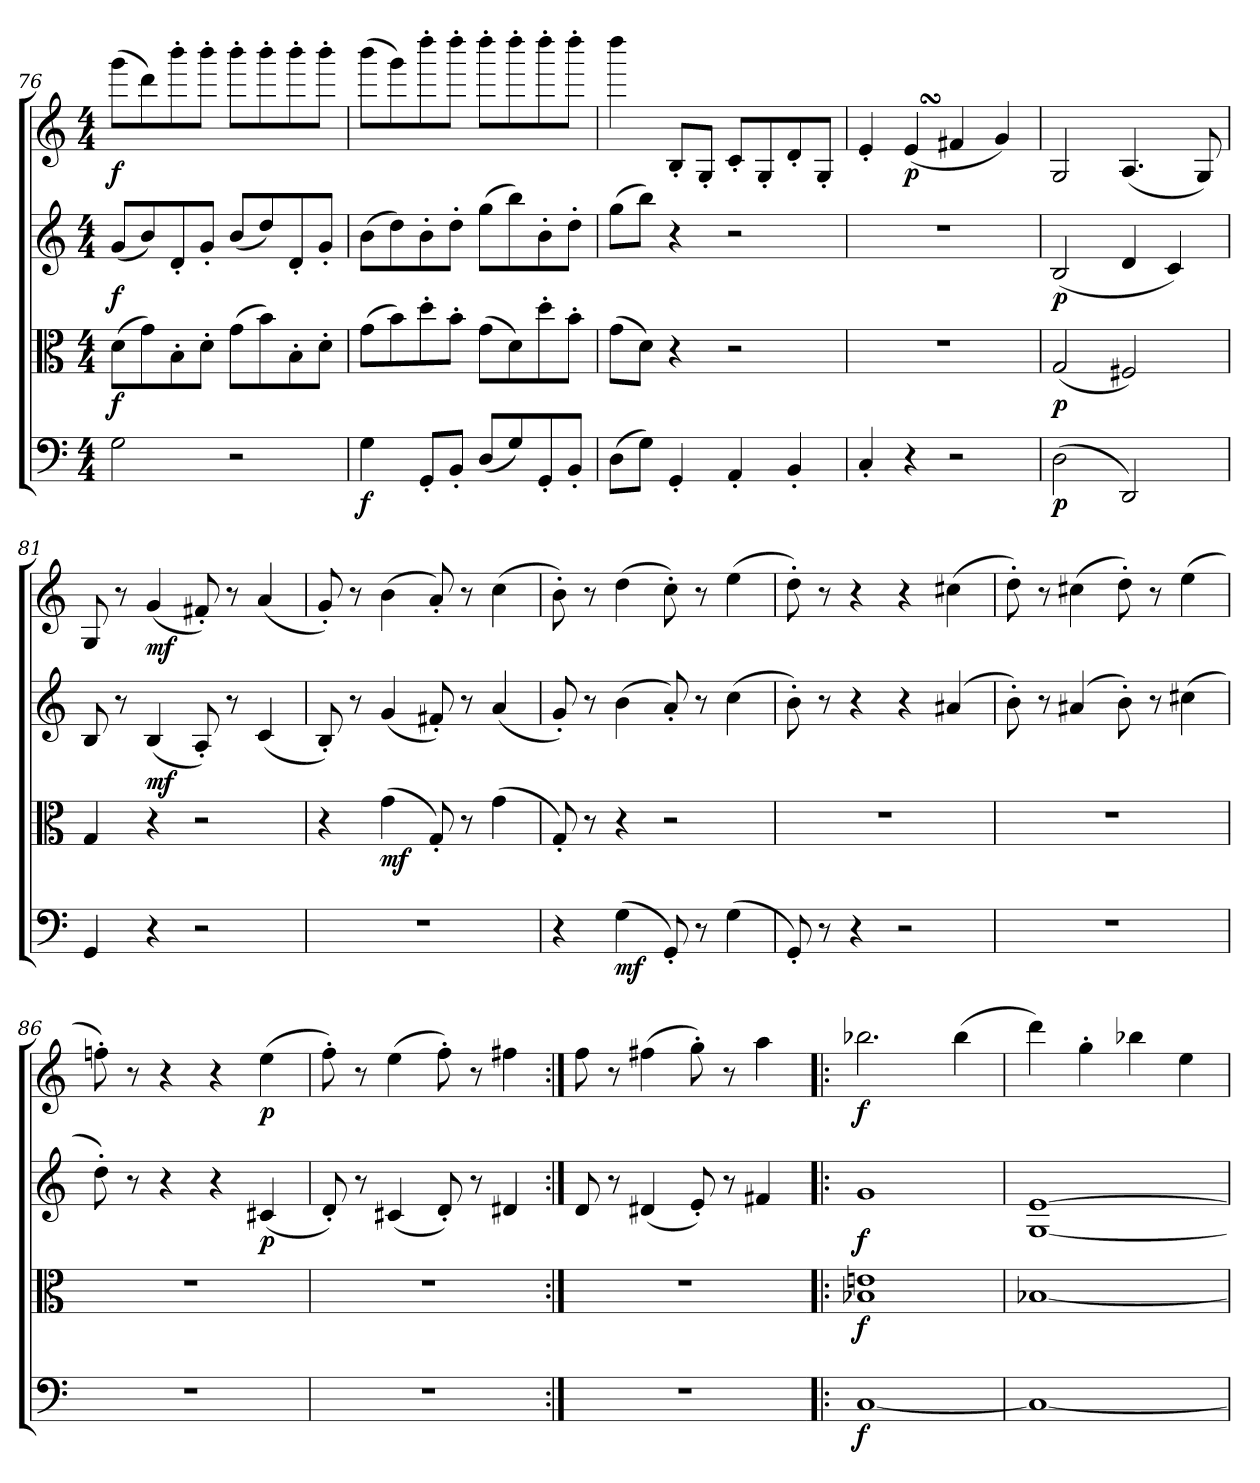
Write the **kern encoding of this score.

**kern	**dynam	**kern	**dynam	**kern	**dynam	**kern	**dynam
*part4	*part4	*part3	*part3	*part2	*part2	*part1	*part1
*staff4	*staff4	*staff3	*staff3	*staff2	*staff2	*staff1	*staff1
*clefF4	*	*clefC3	*	*clefG2	*	*clefG2	*
*k[]	*	*k[]	*	*k[]	*	*k[]	*
*C:	*	*C:	*	*C:	*	*C:	*
*M4/4	*	*M4/4	*	*M4/4	*	*M4/4	*
=76	=76	=76	=76	=76	=76	=76	=76
2G\	.	(8d\L	f	(8g/L	f	(8ggg\L	f
.	.	8g\)	.	8b/)	.	8ddd\)	.
.	.	8B'\	.	8d'/	.	8bbb'\	.
.	.	8d'\J	.	8g'/J	.	8bbb'\J	.
2r	.	(8g\L	.	(8b/L	.	8bbb'\L	.
.	.	8b\)	.	8dd/)	.	8bbb'\	.
.	.	8B'\	.	8d'/	.	8bbb'\	.
.	.	8d'\J	.	8g'/J	.	8bbb'\J	.
=77	=77	=77	=77	=77	=77	=77	=77
4G\	f	(8g\L	.	(8b\L	.	(8bbb\L	.
.	.	8b\)	.	8dd\)	.	8ggg\)	.
8GG'/L	.	8dd'\	.	8b'\	.	8dddd'\	.
8BB'/J	.	8b'\J	.	8dd'\J	.	8dddd'\J	.
(8D/L	.	(8g\L	.	(8gg\L	.	8dddd'\L	.
8G/)	.	8d\)	.	8bb\)	.	8dddd'\	.
8GG'/	.	8dd'\	.	8b'\	.	8dddd'\	.
8BB'/J	.	8b'\J	.	8dd'\J	.	8dddd'\J	.
=78	=78	=78	=78	=78	=78	=78	=78
(8D\L	.	(8g\L	.	(8gg\L	.	4dddd\	.
8G\J)	.	8d\J)	.	8bb\J)	.	.	.
4GG'/	.	4r	.	4r	.	8B'/L	.
.	.	.	.	.	.	8G'/J	.
4AA'/	.	2r	.	2r	.	8c'/L	.
.	.	.	.	.	.	8G'/	.
4BB'/	.	.	.	.	.	8d'/	.
.	.	.	.	.	.	8G'/J	.
=79	=79	=79	=79	=79	=79	=79	=79
4C'/	.	1r	.	1r	.	4e'/	.
4r	.	.	.	.	.	(4eSsS/	p
2r	.	.	.	.	.	4f#X/	.
.	.	.	.	.	.	4g/)	.
=80	=80	=80	=80	=80	=80	=80	=80
(2D\	p	(2G/	p	(2B/	p	2G/	.
2DD/)	.	2F#X/)	.	4d/	.	(4.A/	.
.	.	.	.	4c/)	.	.	.
.	.	.	.	.	.	8G/)	.
=81	=81	=81	=81	=81	=81	=81	=81
4GG/	.	4G/	.	8B/	.	8G/	.
.	.	.	.	8r	.	8r	.
4r	.	4r	.	(4B/	mf	(4g/	mf
2r	.	2r	.	8A'/)	.	8f#X'/)	.
.	.	.	.	8r	.	8r	.
.	.	.	.	(4c/	.	(4a/	.
=82	=82	=82	=82	=82	=82	=82	=82
1r	.	4r	.	8B'/)	.	8g'/)	.
.	.	.	.	8r	.	8r	.
.	.	(4g\	mf	(4g/	.	(4b\	.
.	.	8G'/)	.	8f#X'/)	.	8a'/)	.
.	.	8r	.	8r	.	8r	.
.	.	(4g\	.	(4a/	.	(4cc\	.
=83	=83	=83	=83	=83	=83	=83	=83
4r	.	8G'/)	.	8g'/)	.	8b'\)	.
.	.	8r	.	8r	.	8r	.
(4G\	mf	4r	.	(4b\	.	(4dd\	.
8GG'/)	.	2r	.	8a'/)	.	8cc'\)	.
8r	.	.	.	8r	.	8r	.
(4G\	.	.	.	(4cc\	.	(4ee\	.
=84	=84	=84	=84	=84	=84	=84	=84
8GG'/)	.	1r	.	8b'\)	.	8dd'\)	.
8r	.	.	.	8r	.	8r	.
4r	.	.	.	4r	.	4r	.
2r	.	.	.	4r	.	4r	.
.	.	.	.	(4a#X/	.	(4cc#X\	.
=85	=85	=85	=85	=85	=85	=85	=85
1r	.	1r	.	8b'\)	.	8dd'\)	.
.	.	.	.	8r	.	8r	.
.	.	.	.	(4a#X/	.	(4cc#X\	.
.	.	.	.	8b'\)	.	8dd'\)	.
.	.	.	.	8r	.	8r	.
.	.	.	.	(4cc#X\	.	(4ee\	.
=86	=86	=86	=86	=86	=86	=86	=86
1r	.	1r	.	8dd'\)	.	8ffn'\)	.
.	.	.	.	8r	.	8r	.
.	.	.	.	4r	.	4r	.
.	.	.	.	4r	.	4r	.
.	.	.	.	(4c#X/	p	(4ee\	p
=87a	=87a	=87a	=87a	=87a	=87a	=87a	=87a
1r	.	1r	.	8d'/)	.	8ff'\)	.
.	.	.	.	8r	.	8r	.
.	.	.	.	(4c#X/	.	(4ee\	.
.	.	.	.	8d'/)	.	8ff'\)	.
.	.	.	.	8r	.	8r	.
.	.	.	.	4d#X/	.	4ff#X\	.
=87b:|!	=87b:|!	=87b:|!	=87b:|!	=87b:|!	=87b:|!	=87b:|!	=87b:|!
1r	.	1r	.	8d/	.	8ff\	.
.	.	.	.	8r	.	8r	.
.	.	.	.	(4d#X/	.	(4ff#X\	.
.	.	.	.	8e'/)	.	8gg'\)	.
.	.	.	.	8r	.	8r	.
.	.	.	.	4f#X/	.	4aa\	.
=88!|:	=88!|:	=88!|:	=88!|:	=88!|:	=88!|:	=88!|:	=88!|:
[1C/	f	1B-X\ 1en\	f	1g/	f	2.bb-X\	f
.	.	.	.	.	.	(4bb-\	.
=89	=89	=89	=89	=89	=89	=89	=89
1C/_	.	[1B-X/	.	[1G/ [1e/	.	4ddd\)	.
.	.	.	.	.	.	4gg'\	.
.	.	.	.	.	.	4bb-X\	.
.	.	.	.	.	.	4ee\	.
=	=	=	=	=	=	=	=
*-	*-	*-	*-	*-	*-	*-	*-
